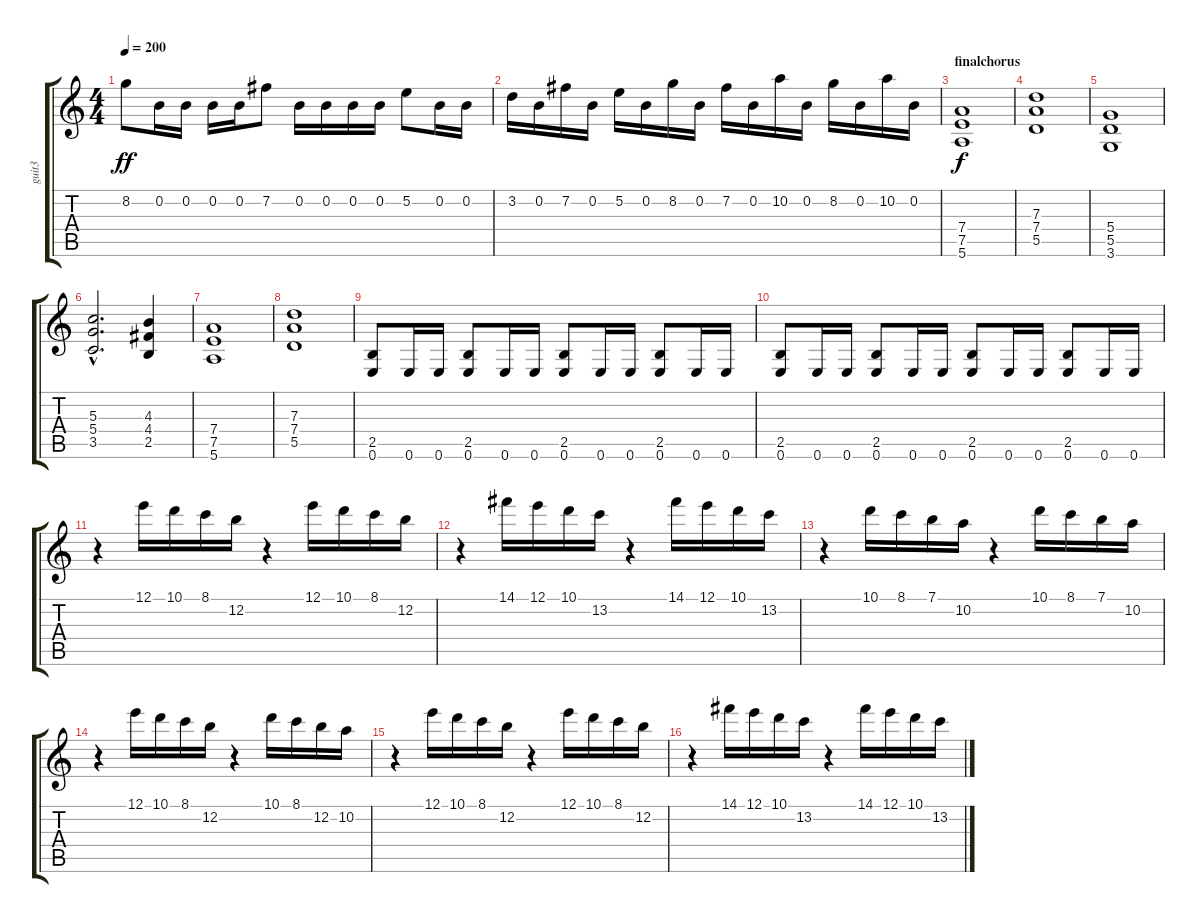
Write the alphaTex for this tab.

\track ("guit3" "guit3") {instrument distortionguitar}
\staff {score tabs}
\tuning (E4 B3 G3 D3 A2 E2) {hide}
\ts (4 4)
\tempo 200
\clef g2
\ks c
8.2.8{dy ff} 0.2.16 0.2.16 0.2.16 0.2.16 7.2.8 0.2.16 0.2.16 0.2.16 0.2.16 5.2.8 0.2.16 0.2.16 |
3.2.16 0.2.16 7.2.16 0.2.16 5.2.16 0.2.16 8.2.16 0.2.16 7.2.16 0.2.16 10.2.16 0.2.16 8.2.16 0.2.16 10.2.16 0.2.16 |
\section ("" "finalchorus")
(7.4 7.5 5.6).1{dy f} |
(7.3 7.4 5.5).1 |
(5.4 5.5 3.6).1 |
(5.3{hac} 5.4{hac} 3.5{hac}).2{d} (4.3 4.4 2.5).4 |
(7.4 7.5 5.6).1 |
(7.3 7.4 5.5).1 |
(2.5 0.6).8 0.6.16 0.6.16 (2.5 0.6).8 0.6.16 0.6.16 (2.5 0.6).8 0.6.16 0.6.16 (2.5 0.6).8 0.6.16 0.6.16 |
(2.5 0.6).8 0.6.16 0.6.16 (2.5 0.6).8 0.6.16 0.6.16 (2.5 0.6).8 0.6.16 0.6.16 (2.5 0.6).8 0.6.16 0.6.16 |
r.4 12.1.16 10.1.16 8.1.16 12.2.16 r.4 12.1.16 10.1.16 8.1.16 12.2.16 |
r.4 14.1.16 12.1.16 10.1.16 13.2.16 r.4 14.1.16 12.1.16 10.1.16 13.2.16 |
r.4 10.1.16 8.1.16 7.1.16 10.2.16 r.4 10.1.16 8.1.16 7.1.16 10.2.16 |
r.4 12.1.16 10.1.16 8.1.16 12.2.16 r.4 10.1.16 8.1.16 12.2.16 10.2.16 |
r.4 12.1.16 10.1.16 8.1.16 12.2.16 r.4 12.1.16 10.1.16 8.1.16 12.2.16 |
r.4 14.1.16 12.1.16 10.1.16 13.2.16 r.4 14.1.16 12.1.16 10.1.16 13.2.16
